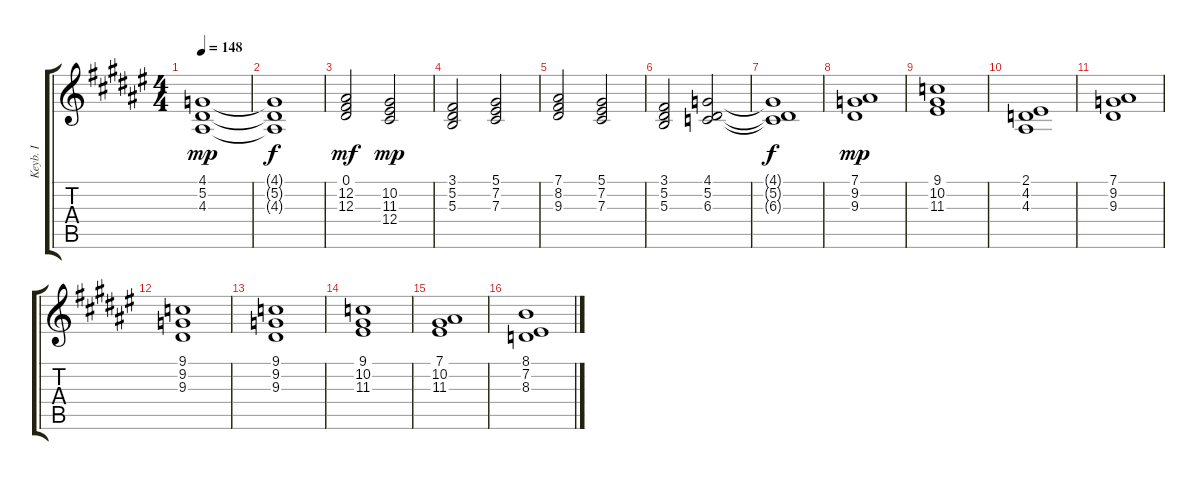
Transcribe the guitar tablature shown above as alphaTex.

\track ("Keyb. I" "Keyb. I") {instrument stringensemble1}
\staff {score tabs}
\tuning (Eb4 Bb3 Gb3 Db3 Ab2 Eb2) {hide}
\ts (4 4)
\tempo 148
\clef g2
\ks d#minor
(4.1 5.2 4.3).1{dy mp} |
(4.1{t} 5.2{t} 4.3{t}).1{dy f} |
(0.1 12.2 12.3).2{dy mf} (10.2 11.3 12.4).2{dy mp} |
(3.1 5.2 5.3).2 (5.1 7.2 7.3).2 |
(7.1 8.2 9.3).2 (5.1 7.2 7.3).2 |
(3.1 5.2 5.3).2 (4.1 5.2 6.3).2 |
(4.1{t} 5.2{t} 6.3{t}).1{dy f} |
(7.1 9.2 9.3).1{dy mp} |
(9.1 10.2 11.3).1 |
(2.1 4.2 4.3).1 |
(7.1 9.2 9.3).1 |
(9.1 9.2 9.3).1 |
(9.1 9.2 9.3).1 |
(9.1 10.2 11.3).1 |
(7.1 10.2 11.3).1 |
(8.1 7.2 8.3).1
